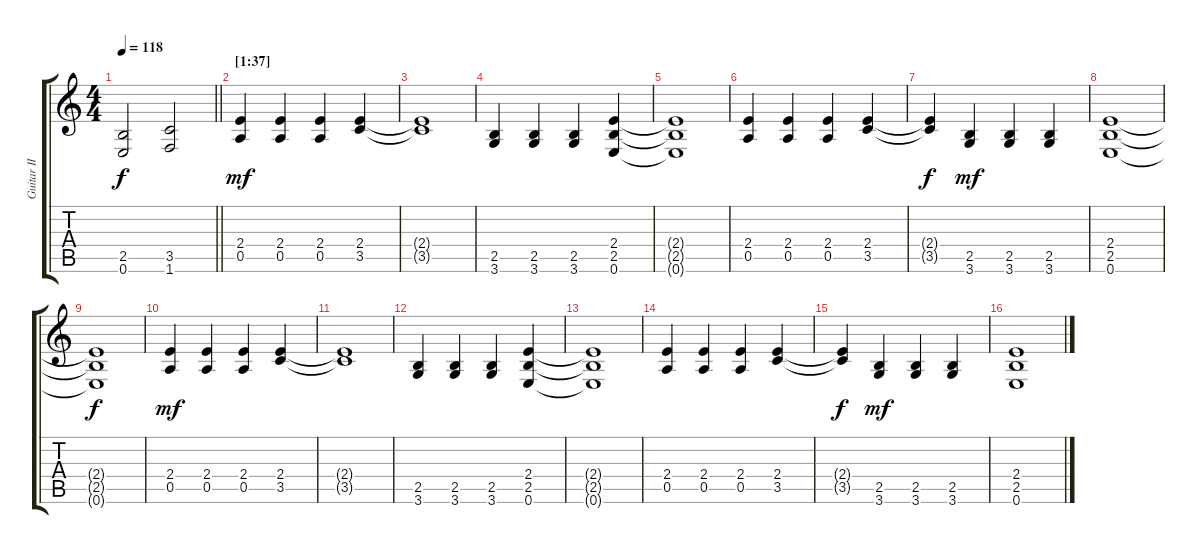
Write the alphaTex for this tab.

\track ("Guitar II" "Guitar II") {instrument overdrivenguitar}
\staff {score tabs}
\tuning (E4 B3 G3 D3 A2 E2) {hide}
\ts (4 4)
\tempo 118
\clef g2
\barLineRight lightlight
\ks c
(2.5 0.6).2{dy f} (3.5 1.6).2 |
\section ("" "[1:37]")
(2.4 0.5).4{dy mf} (2.4 0.5).4 (2.4 0.5).4 (2.4 3.5).4 |
(2.4{t} 3.5{t}).1 |
(2.5 3.6).4 (2.5 3.6).4 (2.5 3.6).4 (2.4 2.5 0.6).4 |
(2.4{t} 2.5{t} 0.6{t}).1 |
(2.4 0.5).4 (2.4 0.5).4 (2.4 0.5).4 (2.4 3.5).4 |
(2.4{t} 3.5{t}).4{dy f} (2.5 3.6).4{dy mf} (2.5 3.6).4 (2.5 3.6).4 |
(2.4 2.5 0.6).1 |
(2.4{t} 2.5{t} 0.6{t}).1{dy f} |
(2.4 0.5).4{dy mf} (2.4 0.5).4 (2.4 0.5).4 (2.4 3.5).4 |
(2.4{t} 3.5{t}).1 |
(2.5 3.6).4 (2.5 3.6).4 (2.5 3.6).4 (2.4 2.5 0.6).4 |
(2.4{t} 2.5{t} 0.6{t}).1 |
(2.4 0.5).4 (2.4 0.5).4 (2.4 0.5).4 (2.4 3.5).4 |
(2.4{t} 3.5{t}).4{dy f} (2.5 3.6).4{dy mf} (2.5 3.6).4 (2.5 3.6).4 |
(2.4 2.5 0.6).1
